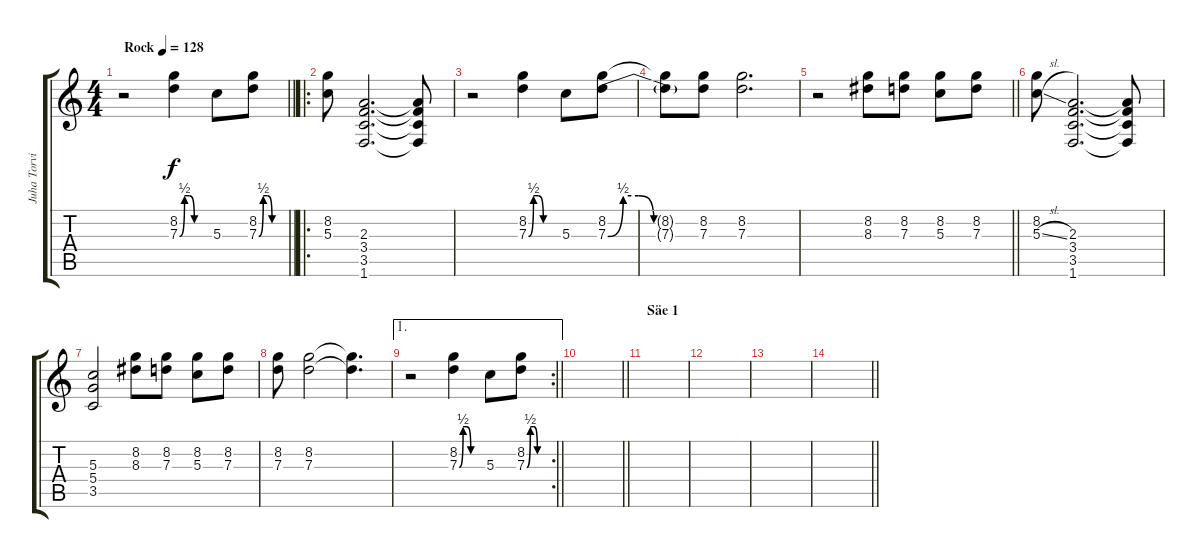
\track ("Juha Torvinen" "Juha Torvi") {instrument overdrivenguitar}
\staff {score tabs}
\tuning (E4 B3 G3 D3 A2 E2) {hide}
\ts (4 4)
\tempo (128 "Rock")
\clef g2
\barLineRight lightlight
\ks c
r.2{dy f instrument overdrivenguitar} (8.2 7.3{be (custom 0 0 10 2 20 2 30 0 60 0)}).4 5.3.8 (8.2 7.3{be (custom 0 0 10 2 20 2 30 0 60 0)}).8 |
\ro
(8.2 5.3).8 (2.3 3.4 3.5 1.6).2{d} (2.3{t} 3.4{t} 3.5{t} 1.6{t}).8 |
r.2 (8.2 7.3{be (custom 0 0 10 2 20 2 30 0 60 0)}).4 5.3.8 (8.2 7.3{be (custom 0 0 10 2 20 2 30 0 60 0)}).8 |
(8.2{t} 7.3{t}).8 (8.2 7.3).8 (8.2 7.3).2{d} |
\barLineRight lightlight
r.2 (8.2 8.3).8 (8.2 7.3).8 (8.2 5.3).8 (8.2 7.3).8 |
(8.2 5.3{sl}).8 (2.3 3.4 3.5 1.6).2{d} (2.3{t} 3.4{t} 3.5{t} 1.6{t}).8 |
(5.3 5.4 3.5).2 (8.2 8.3).8 (8.2 7.3).8 (8.2 5.3).8 (8.2 7.3).8 |
(8.2 7.3).8 (8.2 7.3).2 (8.2{t} 7.3{t}).4{d} |
\ae 1
\rc 2
\barLineRight lightlight
r.2 (8.2 7.3{be (custom 0 0 10 2 20 2 30 0 60 0)}).4 5.3.8 (8.2 7.3{be (custom 0 0 10 2 20 2 30 0 60 0)}).8 |
\barLineRight lightlight
|
\section ("" "Säe 1")
|
|
|
\barLineRight lightlight
